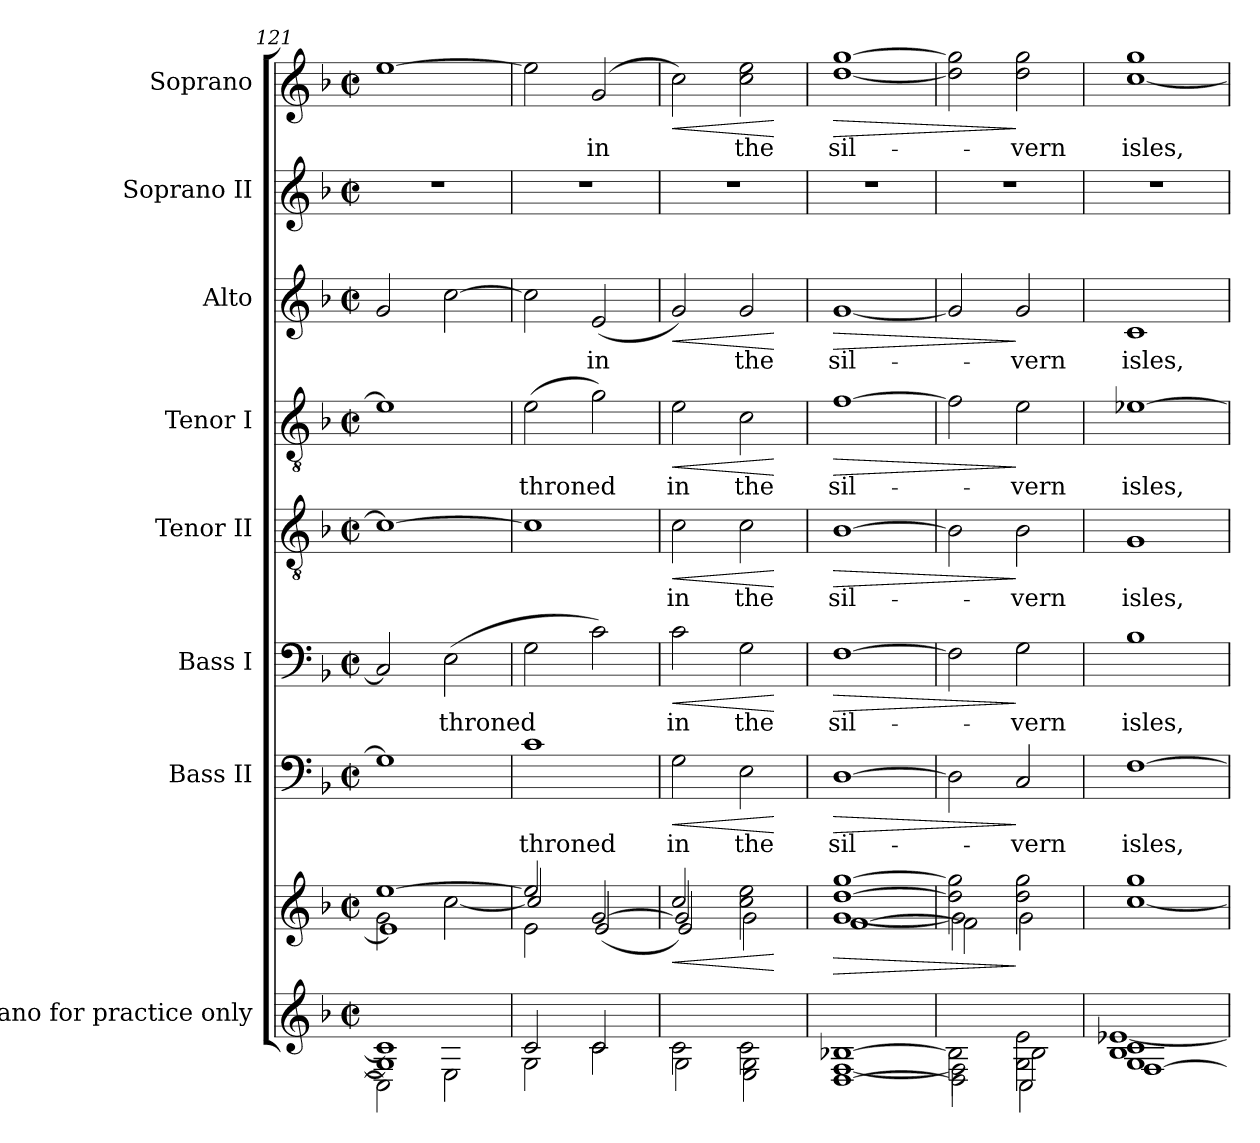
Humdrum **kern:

**kern	**kern	**dynam	**kern	**text	**dynam	**kern	**text	**dynam	**kern	**text	**dynam	**kern	**text	**dynam	**kern	**text	**dynam	**kern	**kern	**text	**dynam
*part8	*part8	*part8	*part7	*part7	*part7	*part6	*part6	*part6	*part5	*part5	*part5	*part4	*part4	*part4	*part3	*part3	*part3	*part2	*part1	*part1	*part1
*staff9	*staff8	*staff8/9	*staff7	*staff7	*staff7	*staff6	*staff6	*staff6	*staff5	*staff5	*staff5	*staff4	*staff4	*staff4	*staff3	*staff3	*staff3	*staff2	*staff1	*staff1	*staff1
*I"Piano for practice only	*	*	*I"Bass II	*	*	*I"Bass I	*	*	*I"Tenor II	*	*	*I"Tenor I	*	*	*I"Alto	*	*	*I"Soprano II	*I"Soprano	*	*
*I'Pno	*	*	*	*	*	*	*	*	*	*	*	*	*	*	*	*	*	*	*	*	*
*clefG2	*clefG2	*	*clefF4	*	*	*clefF4	*	*	*clefGv2	*	*	*clefGv2	*	*	*clefG2	*	*	*clefG2	*clefG2	*	*
*k[b-]	*k[b-]	*	*k[b-]	*	*	*k[b-]	*	*	*k[b-]	*	*	*k[b-]	*	*	*k[b-]	*	*	*k[b-]	*k[b-]	*	*
*M2/2	*M2/2	*	*M2/2	*	*	*M2/2	*	*	*M2/2	*	*	*M2/2	*	*	*M2/2	*	*	*M2/2	*M2/2	*	*
*met(c|)	*met(c|)	*	*met(c|)	*	*	*met(c|)	*	*	*met(c|)	*	*	*met(c|)	*	*	*met(c|)	*	*	*met(c|)	*met(c|)	*	*
=121	=121	=121	=121	=121	=121	=121	=121	=121	=121	=121	=121	=121	=121	=121	=121	=121	=121	=121	=121	=121	=121
*^	*^	*	*	*	*	*	*	*	*	*	*	*	*	*	*	*	*	*	*	*	*
*	*^	*	*^	*	*	*	*	*	*	*	*	*	*	*	*	*	*	*	*	*	*	*	*
1c]	2C\]	1G]	[1ee	2g\	1e]	.	1G]	.	.	2C/]	.	.	1c_	.	.	1e]	.	.	2g/	.	.	1r	[1ee	.	.
!	!	!	!	!	!	!	!	!	!	!	!LO:LY:b	!	!	!	!	!	!	!	!	!	!	!	!	!	!
.	2E\	.	.	[2cc\	.	.	.	.	.	(2E\	throned	.	.	.	.	.	.	.	[2cc\	.	.	.	.	.	.
*	*v	*v	*	*	*	*	*	*	*	*	*	*	*	*	*	*	*	*	*	*	*	*	*	*	*
=122	=122	=122	=122	=122	=122	=122	=122	=122	=122	=122	=122	=122	=122	=122	=122	=122	=122	=122	=122	=122	=122	=122	=122	=122
!	!	!	!	!	!	!	!LO:LY:b	!	!	!	!	!	!	!	!	!LO:LY:b	!	!	!	!	!	!	!	!
2c/	2G\	2ee/]	2cc/]	2e\	.	1c	throned	.	2G\	.	.	1c]	.	.	(2e\	throned	.	2cc\]	.	.	1r	2ee\]	.	.
!	!	!	!	!	!	!	!	!	!	!	!	!	!	!	!	!	!	!	!LO:LY:b	!	!	!	!LO:LY:b	!
2c/	2c\	[2g/	(2e/	2ryy	.	.	.	.	2c\)	.	.	.	.	.	2g\)	.	.	(2e/	in	.	.	(>2g/	in	.
=123	=123	=123	=123	=123	=123	=123	=123	=123	=123	=123	=123	=123	=123	=123	=123	=123	=123	=123	=123	=123	=123	=123	=123	=123
*	*^	*	*	*	*	*	*	*	*	*	*	*	*	*	*	*	*	*	*	*	*	*	*	*
!	!	!	!	!	!	!LO:HP:b	!	!LO:LY:b	!LO:HP:b	!	!LO:LY:b	!LO:HP:b	!	!LO:LY:b	!LO:HP:b	!	!LO:LY:b	!LO:HP:b	!	!	!LO:HP:b	!	!	!	!LO:HP:b
2c\	2ryy	2G\	2cc/)	2g/]	2e/	<	2G\	in	<	2c\	in	<	2c\	in	<	2e\	in	<	2g/)	.	<	1r	2cc\)	.	<
!	!	!	!	!	!	!	!	!LO:LY:b	!	!	!LO:LY:b	!	!	!LO:LY:b	!	!	!LO:LY:b	!	!	!LO:LY:b	!	!	!	!LO:LY:b	!
2c\	2G\	2E\	2cc\ 2ee\	2g\	2ryy	.	2E\	the	.	2G\	the	.	2c\	the	.	2c\	the	.	2g/	the	.	.	2cc\ 2ee\	the	.
*v	*v	*v	*	*	*	*	*	*	*	*	*	*	*	*	*	*	*	*	*	*	*	*	*	*	*
*	*v	*v	*v	*	*	*	*	*	*	*	*	*	*	*	*	*	*	*	*	*	*	*	*
.	.	[	.	.	[	.	.	[	.	.	[	.	.	[	.	.	[	.	.	.	[
=124	=124	=124	=124	=124	=124	=124	=124	=124	=124	=124	=124	=124	=124	=124	=124	=124	=124	=124	=124	=124	=124
*^	*	*	*	*	*	*	*	*	*	*	*	*	*	*	*	*	*	*	*	*	*
*	*^	*	*	*	*	*	*	*	*	*	*	*	*	*	*	*	*	*	*	*	*	*
!	!	!	!	!LO:HP:b	!	!LO:LY:b	!LO:HP:b	!	!LO:LY:b	!LO:HP:b	!	!LO:LY:b	!LO:HP:b	!	!LO:LY:b	!LO:HP:b	!	!LO:LY:b	!LO:HP:b	!	!	!LO:LY:b	!LO:HP:b
*	*	*	*^	*	*	*	*	*	*	*	*	*	*	*	*	*	*	*	*	*	*	*	*
*	*	*	*	*^	*	*	*	*	*	*	*	*	*	*	*	*	*	*	*	*	*	*	*	*
[1B-X	[1F	[<1D	[1dd [1gg	[1g	[1f	>	[1D	sil-	>	[1F	sil-	>	[1B-	sil-	>	[1f	sil-	>	[1g	sil-	>	1r	[1dd [1gg	sil-	>
=125	=125	=125	=125	=125	=125	=125	=125	=125	=125	=125	=125	=125	=125	=125	=125	=125	=125	=125	=125	=125	=125	=125	=125	=125	=125
2B-\]	2F\]	2D\]	2dd\] 2gg\]	2g\]	2f\]	.	2D\]	.	.	2F\]	.	.	2B-\]	.	.	2f\]	.	.	2g/]	.	.	1r	2dd\] 2gg\]	.	.
!	!	!	!	!	!	!	!	!LO:LY:b	!	!	!LO:LY:b	!	!	!LO:LY:b	!	!	!LO:LY:b	!	!	!LO:LY:b	!	!	!	!LO:LY:b	!
2G\ 2e\	2B-\	2C\	2dd\ 2gg\	2g\	2ryy	]	2C/	-vern	]	2G\	-vern	]	2B-\	-vern	]	2e\	-vern	]	2g/	-vern	]	.	2dd\ 2gg\	-vern	]
=126	=126	=126	=126	=126	=126	=126	=126	=126	=126	=126	=126	=126	=126	=126	=126	=126	=126	=126	=126	=126	=126	=126	=126	=126	=126
!	!	!	!	!	!	!	!	!LO:LY:b	!	!	!LO:LY:b	!	!	!LO:LY:b	!	!	!LO:LY:b	!	!	!LO:LY:b	!	!	!	!LO:LY:b	!
*	*	*	*v	*v	*v	*	*	*	*	*	*	*	*	*	*	*	*	*	*	*	*	*	*	*	*
1G 1c	1B- [1e-X	[<1F	[1cc 1gg	.	[1F	isles,	.	1B-	isles,	.	1G	isles,	.	[1e-X	isles,	.	1c	isles,	.	1r	[1cc 1gg	isles,	.
*v	*v	*v	*	*	*	*	*	*	*	*	*	*	*	*	*	*	*	*	*	*	*	*	*
=	=	=	=	=	=	=	=	=	=	=	=	=	=	=	=	=	=	=	=	=	=
*-	*-	*-	*-	*-	*-	*-	*-	*-	*-	*-	*-	*-	*-	*-	*-	*-	*-	*-	*-	*-	*-
